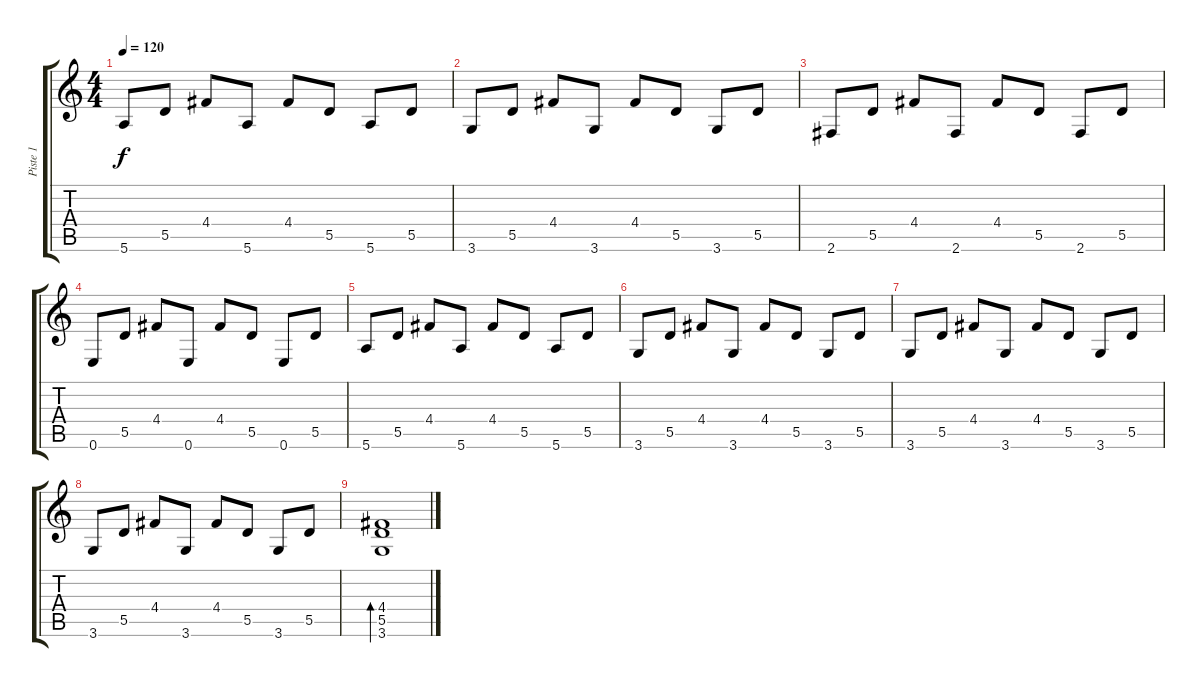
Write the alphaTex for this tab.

\track ("Piste 1" "Piste 1") {instrument electricguitarclean}
\staff {score tabs}
\tuning (E4 B3 G3 D3 A2 E2) {hide}
\ts (4 4)
\tempo 120
\clef g2
\ks c
5.6.8{dy f} 5.5.8 4.4.8 5.6.8 4.4.8 5.5.8 5.6.8 5.5.8 |
3.6.8 5.5.8 4.4.8 3.6.8 4.4.8 5.5.8 3.6.8 5.5.8 |
2.6.8 5.5.8 4.4.8 2.6.8 4.4.8 5.5.8 2.6.8 5.5.8 |
0.6.8 5.5.8 4.4.8 0.6.8 4.4.8 5.5.8 0.6.8 5.5.8 |
5.6.8 5.5.8 4.4.8 5.6.8 4.4.8 5.5.8 5.6.8 5.5.8 |
3.6.8 5.5.8 4.4.8 3.6.8 4.4.8 5.5.8 3.6.8 5.5.8 |
3.6.8 5.5.8 4.4.8 3.6.8 4.4.8 5.5.8 3.6.8 5.5.8 |
3.6.8 5.5.8 4.4.8 3.6.8 4.4.8 5.5.8 3.6.8 5.5.8 |
(4.4 5.5 3.6).1{bd 480}
